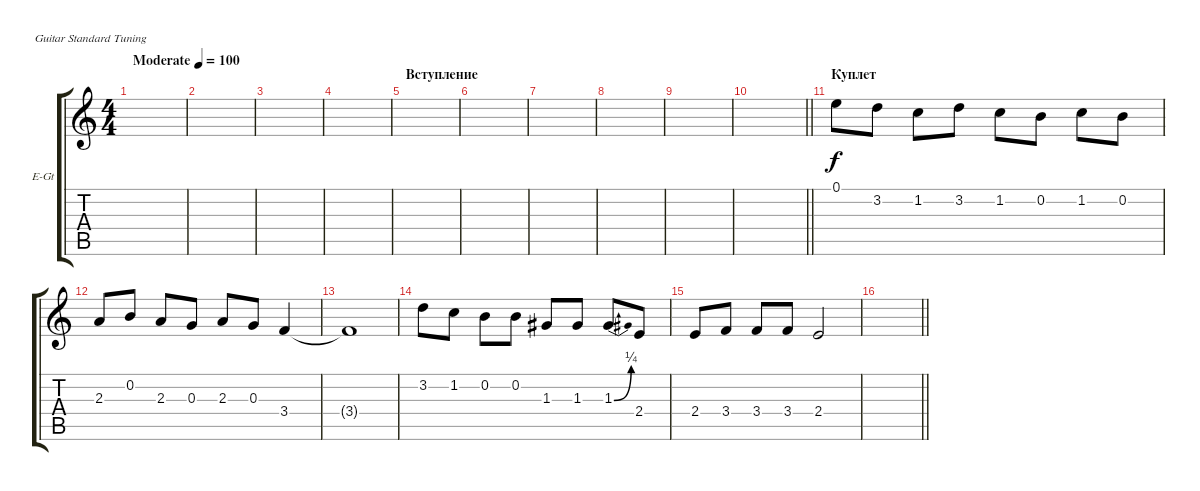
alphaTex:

\bracketExtendMode groupsimilarinstruments
\firstSystemTrackNameOrientation horizontal
\otherSystemsTrackNameOrientation horizontal
\track ("В. Бутусов (вокал)" "E-Gt") {instrument electricguitarclean}
\staff {score tabs}
\tuning (E4 B3 G3 D3 A2 E2)
\ts (4 4)
\beaming (8 2 2 2 2)
\tempo (100 "Moderate")
\clef g2
\scale
0.487395
\ks c
|
\scale
0.256303 |
\scale
0.256303 |
\scale
0.333333 |
\section ("" "Вступление")
\scale
0.333333 |
\scale
0.333333 |
\scale
0.333333 |
\scale
0.333333 |
\scale
0.333333 |
\scale
0.333333
\barLineRight lightlight
|
\section ("" "Куплет")
\scale
0.333333 0.1.8 3.2.8 1.2.8 3.2.8 1.2.8 0.2.8 1.2.8 0.2.8 |
\scale
0.333333 2.3.8 0.2.8 2.3.8 0.3.8 2.3.8 0.3.8 3.4.4 |
\scale
0.333333 3.4{t}.1 |
\scale
0.333333 3.2.8 1.2.8 0.2.8 0.2.8 1.3.8 1.3.8 1.3{be (bend 0 0 41.4 1)}.8 2.4.8 |
\scale
0.333333 2.4.8 3.4.8 3.4.8 3.4.8 2.4.2 |
\scale
0.333333
\barLineRight lightlight
